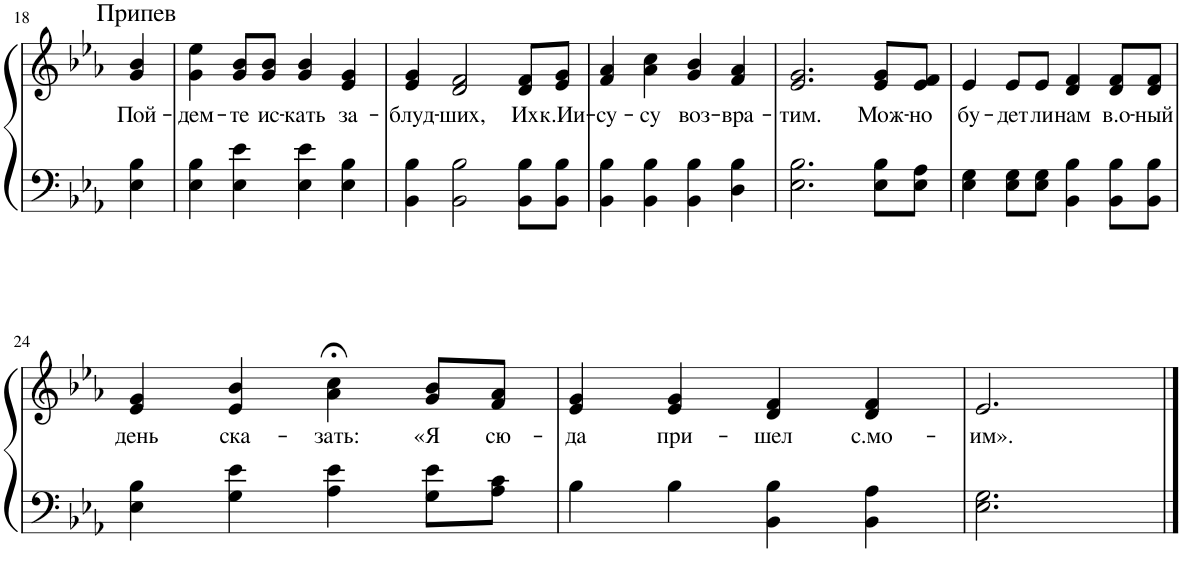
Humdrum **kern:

**kern	**kern	**text
*part1	*part1	*part1
*staff2	*staff1	*staff1
*I"Piano	*	*
*I'Pno.	*	*
!!LO:PB:g=z
*clefF4	*clefG2	*
*k[b-e-a-]	*k[b-e-a-]	*
*M4/4	*M4/4	*
*met(c)	*met(c)	*
=18	=18	=18
!	!LO:TX:a:t=Припев	!
!	!	!LO:LY:b
4E-\ 4B-\	4g/ 4b-/	Пой-
=19	=19	=19
!	!	!LO:LY:b
4E-\ 4B-\	4g\ 4ee-\	-дем-
!	!	!LO:LY:b
4E-\ 4e-\	8g/ 8b-/L	-те
!	!	!LO:LY:b
.	8g/ 8b-/J	ис-
!	!	!LO:LY:b
4E-\ 4e-\	4g/ 4b-/	-кать
!	!	!LO:LY:b
4E-\ 4B-\	4e-/ 4g/	за-
=20	=20	=20
!	!	!LO:LY:b
4BB-\ 4B-\	4e-/ 4g/	-блуд-
!	!	!LO:LY:b
2BB-\ 2B-\	2d/ 2f/	-ших,
!	!	!LO:LY:b
8BB-\ 8B-\L	8d/ 8f/L	Их
!	!	!LO:LY:b
8BB-\ 8B-\J	8e-/ 8g/J	к.Ии-
=21	=21	=21
!	!	!LO:LY:b
4BB-\ 4B-\	4f/ 4a-/	-су-
!	!	!LO:LY:b
4BB-\ 4B-\	4a-\ 4cc\	-су
!	!	!LO:LY:b
4BB-\ 4B-\	4g/ 4b-/	воз-
!	!	!LO:LY:b
4D\ 4B-\	4f/ 4a-/	-вра-
=22	=22	=22
!	!	!LO:LY:b
2.E-\ 2.B-\	2.e-/ 2.g/	-тим.
!	!	!LO:LY:b
8E-\ 8B-\L	8e-/ 8g/L	Мож-
!	!	!LO:LY:b
8E-\ 8A-\J	8e-/ 8f/J	-но
=23	=23	=23
!	!	!LO:LY:b
4E-\ 4G\	4e-/	бу-
!	!	!LO:LY:b
8E-\ 8G\L	8e-/L	-дет
!	!	!LO:LY:b
8E-\ 8G\J	8e-/J	ли
!	!	!LO:LY:b
4BB-\ 4B-\	4d/ 4f/	нам
!	!	!LO:LY:b
8BB-\ 8B-\L	8d/ 8f/L	в.о-
!	!	!LO:LY:b
8BB-\ 8B-\J	8d/ 8f/J	-ный
!!LO:LB:g=z
=24	=24	=24
!	!	!LO:LY:b
4E-\ 4B-\	4e-/ 4g/	день
!	!	!LO:LY:b
4G\ 4e-\	4e-/ 4b-/	ска-
!	!	!LO:LY:b
4A-\ 4e-\	4a-\;< 4cc\;<	-зать:
!	!	!LO:LY:b
8G\ 8e-\L	8g/ 8b-/L	«Я
!	!	!LO:LY:b
8A-\ 8c\J	8f/ 8a-/J	сю-
=25	=25	=25
!	!	!LO:LY:b
4B-\	4e-/ 4g/	-да
!	!	!LO:LY:b
4B-\	4e-/ 4g/	при-
!	!	!LO:LY:b
4BB-\ 4B-\	4d/ 4f/	-шел
!	!	!LO:LY:b
4BB-\ 4A-\	4d/ 4f/	с.мо-
=26	=26	=26
!	!	!LO:LY:b
2.E-\ 2.G\	2.e-/	-им».
==	==	==
*-	*-	*-
